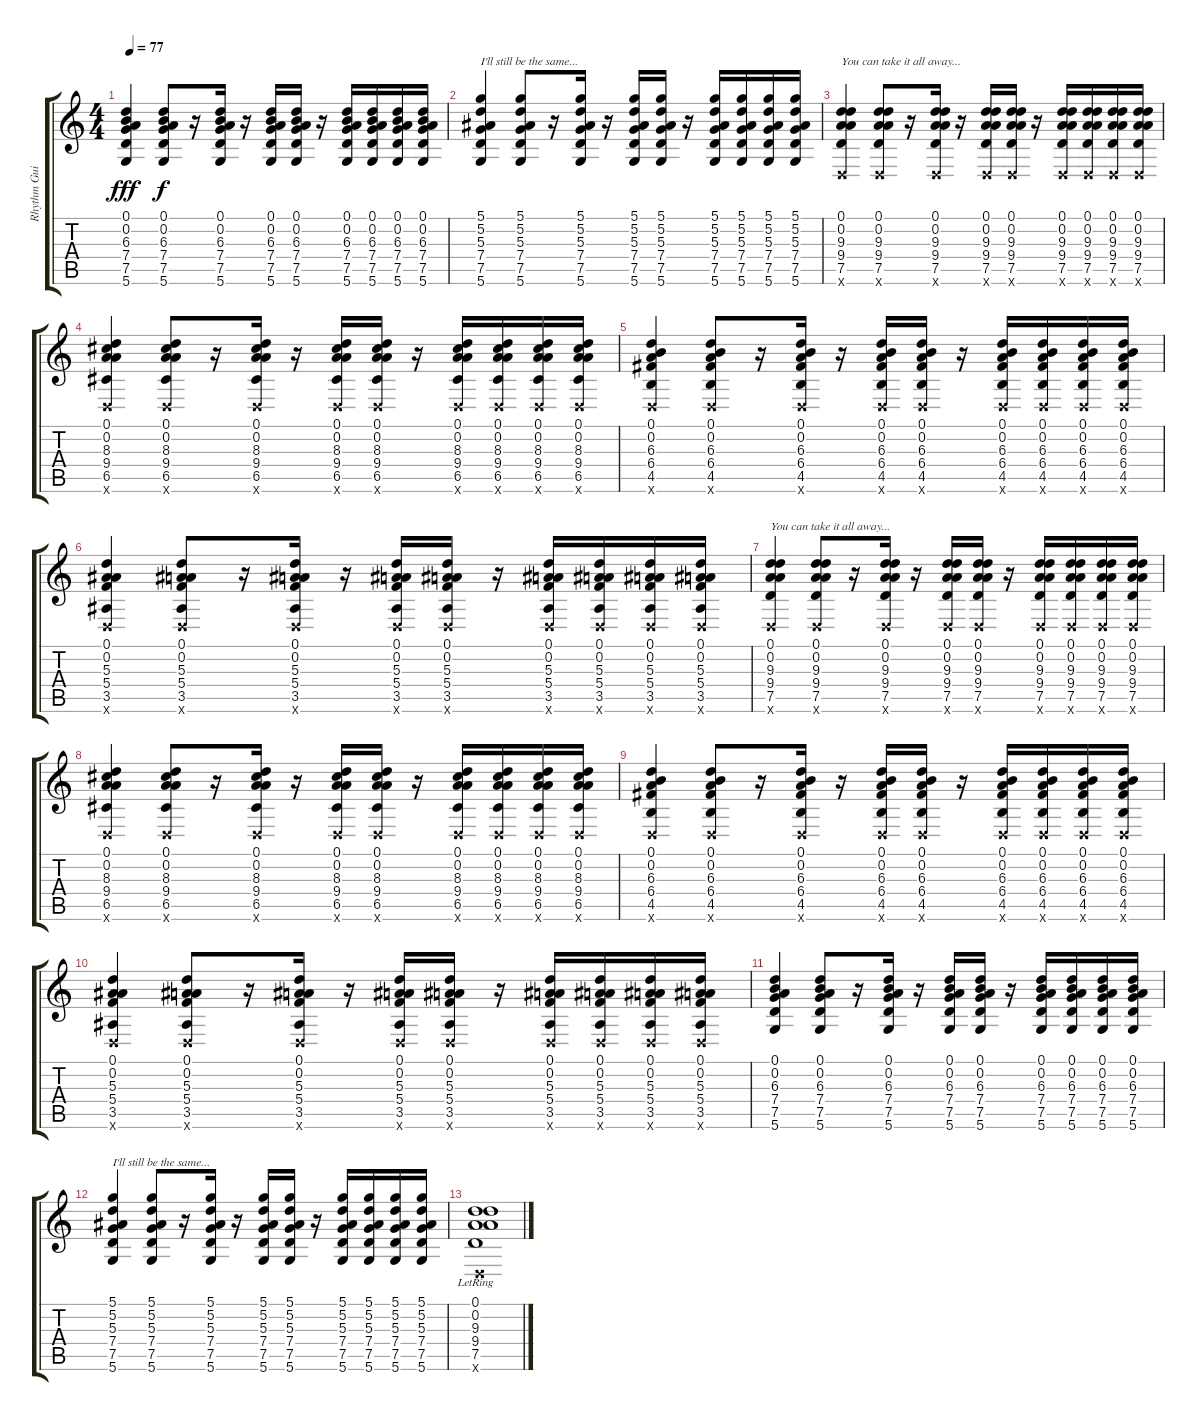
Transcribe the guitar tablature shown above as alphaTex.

\track ("Rhythm Guitar" "Rhythm Gui") {instrument acousticguitarsteel}
\staff {score tabs}
\tuning (D4 A3 F3 C3 G2 D2) {hide}
\ts (4 4)
\tempo 77
\clef g2
\ks c
(0.1 0.2 6.3 7.4 7.5 5.6).4{dy fff} (0.1 0.2 6.3 7.4 7.5 5.6).8{dy f} r.16 (0.1 0.2 6.3 7.4 7.5 5.6).16 r.16 (0.1 0.2 6.3 7.4 7.5 5.6).16 (0.1 0.2 6.3 7.4 7.5 5.6).16 r.16 (0.1 0.2 6.3 7.4 7.5 5.6).16 (0.1 0.2 6.3 7.4 7.5 5.6).16 (0.1 0.2 6.3 7.4 7.5 5.6).16 (0.1 0.2 6.3 7.4 7.5 5.6).16 |
(5.1 5.2 5.3 7.4 7.5 5.6).4{txt "I'll still be the same..."} (5.1 5.2 5.3 7.4 7.5 5.6).8 r.16 (5.1 5.2 5.3 7.4 7.5 5.6).16 r.16 (5.1 5.2 5.3 7.4 7.5 5.6).16 (5.1 5.2 5.3 7.4 7.5 5.6).16 r.16 (5.1 5.2 5.3 7.4 7.5 5.6).16 (5.1 5.2 5.3 7.4 7.5 5.6).16 (5.1 5.2 5.3 7.4 7.5 5.6).16 (5.1 5.2 5.3 7.4 7.5 5.6).16 |
(0.1 0.2 9.3 9.4 7.5 0.6{x}).4{txt "You can take it all away..."} (0.1 0.2 9.3 9.4 7.5 0.6{x}).8 r.16 (0.1 0.2 9.3 9.4 7.5 0.6{x}).16 r.16 (0.1 0.2 9.3 9.4 7.5 0.6{x}).16 (0.1 0.2 9.3 9.4 7.5 0.6{x}).16 r.16 (0.1 0.2 9.3 9.4 7.5 0.6{x}).16 (0.1 0.2 9.3 9.4 7.5 0.6{x}).16 (0.1 0.2 9.3 9.4 7.5 0.6{x}).16 (0.1 0.2 9.3 9.4 7.5 0.6{x}).16 |
(0.1 0.2 8.3 9.4 6.5 0.6{x}).4 (0.1 0.2 8.3 9.4 6.5 0.6{x}).8 r.16 (0.1 0.2 8.3 9.4 6.5 0.6{x}).16 r.16 (0.1 0.2 8.3 9.4 6.5 0.6{x}).16 (0.1 0.2 8.3 9.4 6.5 0.6{x}).16 r.16 (0.1 0.2 8.3 9.4 6.5 0.6{x}).16 (0.1 0.2 8.3 9.4 6.5 0.6{x}).16 (0.1 0.2 8.3 9.4 6.5 0.6{x}).16 (0.1 0.2 8.3 9.4 6.5 0.6{x}).16 |
(0.1 0.2 6.3 6.4 4.5 0.6{x}).4 (0.1 0.2 6.3 6.4 4.5 0.6{x}).8 r.16 (0.1 0.2 6.3 6.4 4.5 0.6{x}).16 r.16 (0.1 0.2 6.3 6.4 4.5 0.6{x}).16 (0.1 0.2 6.3 6.4 4.5 0.6{x}).16 r.16 (0.1 0.2 6.3 6.4 4.5 0.6{x}).16 (0.1 0.2 6.3 6.4 4.5 0.6{x}).16 (0.1 0.2 6.3 6.4 4.5 0.6{x}).16 (0.1 0.2 6.3 6.4 4.5 0.6{x}).16 |
(0.1 0.2 5.3 5.4 3.5 0.6{x}).4 (0.1 0.2 5.3 5.4 3.5 0.6{x}).8 r.16 (0.1 0.2 5.3 5.4 3.5 0.6{x}).16 r.16 (0.1 0.2 5.3 5.4 3.5 0.6{x}).16 (0.1 0.2 5.3 5.4 3.5 0.6{x}).16 r.16 (0.1 0.2 5.3 5.4 3.5 0.6{x}).16 (0.1 0.2 5.3 5.4 3.5 0.6{x}).16 (0.1 0.2 5.3 5.4 3.5 0.6{x}).16 (0.1 0.2 5.3 5.4 3.5 0.6{x}).16 |
(0.1 0.2 9.3 9.4 7.5 0.6{x}).4{txt "You can take it all away..."} (0.1 0.2 9.3 9.4 7.5 0.6{x}).8 r.16 (0.1 0.2 9.3 9.4 7.5 0.6{x}).16 r.16 (0.1 0.2 9.3 9.4 7.5 0.6{x}).16 (0.1 0.2 9.3 9.4 7.5 0.6{x}).16 r.16 (0.1 0.2 9.3 9.4 7.5 0.6{x}).16 (0.1 0.2 9.3 9.4 7.5 0.6{x}).16 (0.1 0.2 9.3 9.4 7.5 0.6{x}).16 (0.1 0.2 9.3 9.4 7.5 0.6{x}).16 |
(0.1 0.2 8.3 9.4 6.5 0.6{x}).4 (0.1 0.2 8.3 9.4 6.5 0.6{x}).8 r.16 (0.1 0.2 8.3 9.4 6.5 0.6{x}).16 r.16 (0.1 0.2 8.3 9.4 6.5 0.6{x}).16 (0.1 0.2 8.3 9.4 6.5 0.6{x}).16 r.16 (0.1 0.2 8.3 9.4 6.5 0.6{x}).16 (0.1 0.2 8.3 9.4 6.5 0.6{x}).16 (0.1 0.2 8.3 9.4 6.5 0.6{x}).16 (0.1 0.2 8.3 9.4 6.5 0.6{x}).16 |
(0.1 0.2 6.3 6.4 4.5 0.6{x}).4 (0.1 0.2 6.3 6.4 4.5 0.6{x}).8 r.16 (0.1 0.2 6.3 6.4 4.5 0.6{x}).16 r.16 (0.1 0.2 6.3 6.4 4.5 0.6{x}).16 (0.1 0.2 6.3 6.4 4.5 0.6{x}).16 r.16 (0.1 0.2 6.3 6.4 4.5 0.6{x}).16 (0.1 0.2 6.3 6.4 4.5 0.6{x}).16 (0.1 0.2 6.3 6.4 4.5 0.6{x}).16 (0.1 0.2 6.3 6.4 4.5 0.6{x}).16 |
(0.1 0.2 5.3 5.4 3.5 0.6{x}).4 (0.1 0.2 5.3 5.4 3.5 0.6{x}).8 r.16 (0.1 0.2 5.3 5.4 3.5 0.6{x}).16 r.16 (0.1 0.2 5.3 5.4 3.5 0.6{x}).16 (0.1 0.2 5.3 5.4 3.5 0.6{x}).16 r.16 (0.1 0.2 5.3 5.4 3.5 0.6{x}).16 (0.1 0.2 5.3 5.4 3.5 0.6{x}).16 (0.1 0.2 5.3 5.4 3.5 0.6{x}).16 (0.1 0.2 5.3 5.4 3.5 0.6{x}).16 |
(0.1 0.2 6.3 7.4 7.5 5.6).4 (0.1 0.2 6.3 7.4 7.5 5.6).8 r.16 (0.1 0.2 6.3 7.4 7.5 5.6).16 r.16 (0.1 0.2 6.3 7.4 7.5 5.6).16 (0.1 0.2 6.3 7.4 7.5 5.6).16 r.16 (0.1 0.2 6.3 7.4 7.5 5.6).16 (0.1 0.2 6.3 7.4 7.5 5.6).16 (0.1 0.2 6.3 7.4 7.5 5.6).16 (0.1 0.2 6.3 7.4 7.5 5.6).16 |
(5.1 5.2 5.3 7.4 7.5 5.6).4{txt "I'll still be the same..."} (5.1 5.2 5.3 7.4 7.5 5.6).8 r.16 (5.1 5.2 5.3 7.4 7.5 5.6).16 r.16 (5.1 5.2 5.3 7.4 7.5 5.6).16 (5.1 5.2 5.3 7.4 7.5 5.6).16 r.16 (5.1 5.2 5.3 7.4 7.5 5.6).16 (5.1 5.2 5.3 7.4 7.5 5.6).16 (5.1 5.2 5.3 7.4 7.5 5.6).16 (5.1 5.2 5.3 7.4 7.5 5.6).16 |
(0.1{lr} 0.2 9.3 9.4 7.5 0.6{x}).1
